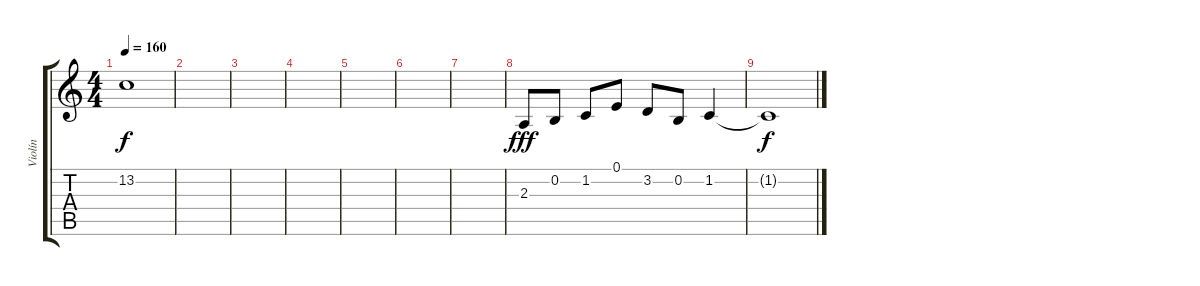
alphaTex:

\track ("Violín" "Violín") {instrument violin}
\staff {score tabs}
\tuning (E4 B3 G3 D3 A2 E2) {hide}
\ts (4 4)
\tempo 160
\clef g2
\ks c
13.2{t}.1{dy f} |
|
|
|
|
|
|
2.3.8{dy fff} 0.2.8 1.2.8 0.1.8 3.2.8 0.2.8 1.2.4 |
1.2{t}.1{dy f}
